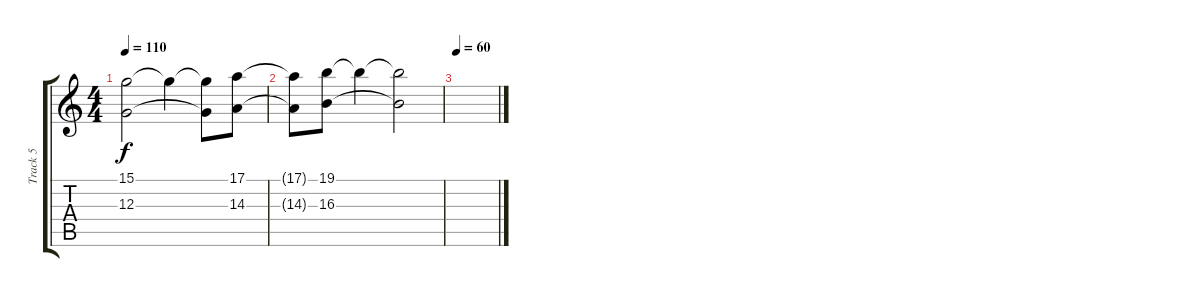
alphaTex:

\track ("Track 5" "Track 5") {instrument stringensemble2}
\staff {score tabs}
\tuning (E4 B3 G3 D3 A2 D2) {hide}
\ts (4 4)
\tempo 110
\clef g2
\ks c
(15.1 12.3).2{dy f} 15.1{t}.4 (15.1{t} 12.3{t}).8 (17.1 14.3).8 |
(17.1{t} 14.3{t}).8 (19.1 16.3).8 19.1{t}.4 (19.1{t} 16.3{t}).2 |
\tempo 60
